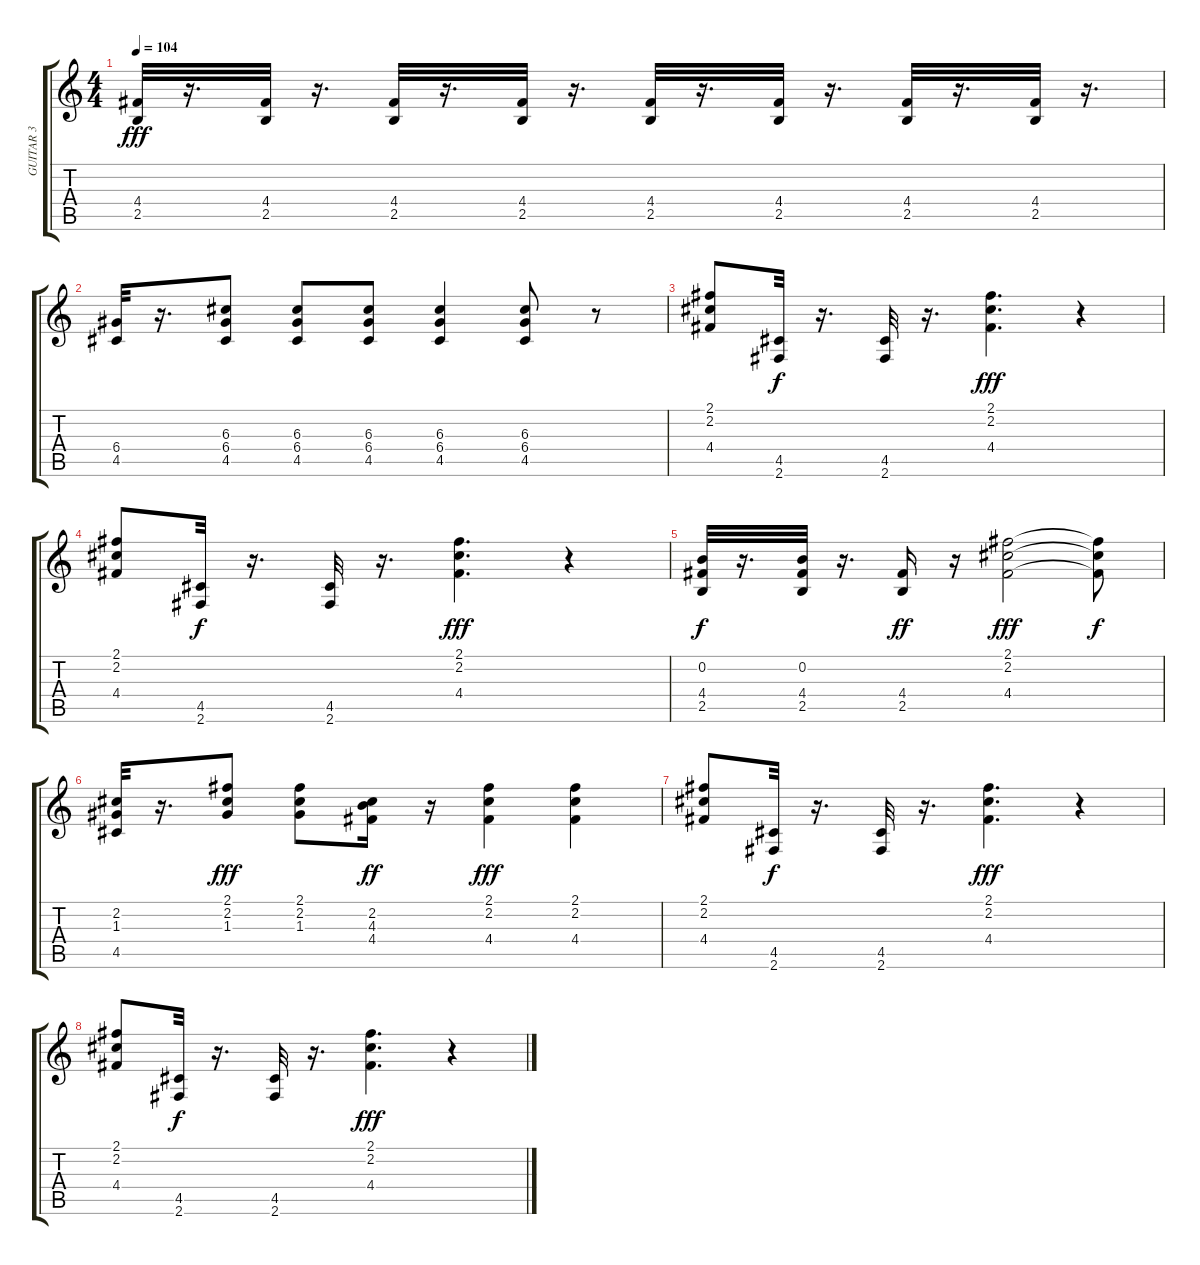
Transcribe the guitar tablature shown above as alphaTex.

\track ("GUITAR 3" "GUITAR 3") {instrument overdrivenguitar}
\staff {score tabs}
\tuning (E4 B3 G3 D3 A2 E2) {hide}
\ts (4 4)
\tempo 104
\clef g2
\ks c
(4.4 2.5).32{dy fff} r.16{d} (4.4 2.5).32 r.16{d} (4.4 2.5).32 r.16{d} (4.4 2.5).32 r.16{d} (4.4 2.5).32 r.16{d} (4.4 2.5).32 r.16{d} (4.4 2.5).32 r.16{d} (4.4 2.5).32 r.16{d} |
(6.4 4.5).32 r.16{d} (6.3 6.4 4.5).8{volume 13} (6.3 6.4 4.5).8 (6.3 6.4 4.5).8 (6.3 6.4 4.5).4 (6.3 6.4 4.5).8 r.8 |
(2.1 2.2 4.4).8 (4.5 2.6).32{dy f} r.16{d} (4.5 2.6).32 r.16{d} (2.1 2.2 4.4).4{d dy fff} r.4 |
(2.1 2.2 4.4).8 (4.5 2.6).32{dy f} r.16{d} (4.5 2.6).32 r.16{d} (2.1 2.2 4.4).4{d dy fff} r.4 |
(0.2 4.4 2.5).32{dy f} r.16{d} (0.2 4.4 2.5).32 r.16{d} (4.4 2.5).16{dy ff} r.16 (2.1 2.2 4.4).2{dy fff} (2.1{t} 2.2{t} 4.4{t}).8{dy f} |
(2.2 1.3 4.5).32 r.16{d} (2.1 2.2 1.3).8{dy fff} (2.1 2.2 1.3).8 (2.2 4.3 4.4).16{dy ff} r.16 (2.1 2.2 4.4).4{dy fff} (2.1 2.2 4.4).4 |
(2.1 2.2 4.4).8 (4.5 2.6).32{dy f} r.16{d} (4.5 2.6).32 r.16{d} (2.1 2.2 4.4).4{d dy fff} r.4 |
(2.1 2.2 4.4).8 (4.5 2.6).32{dy f} r.16{d} (4.5 2.6).32 r.16{d} (2.1 2.2 4.4).4{d dy fff} r.4
